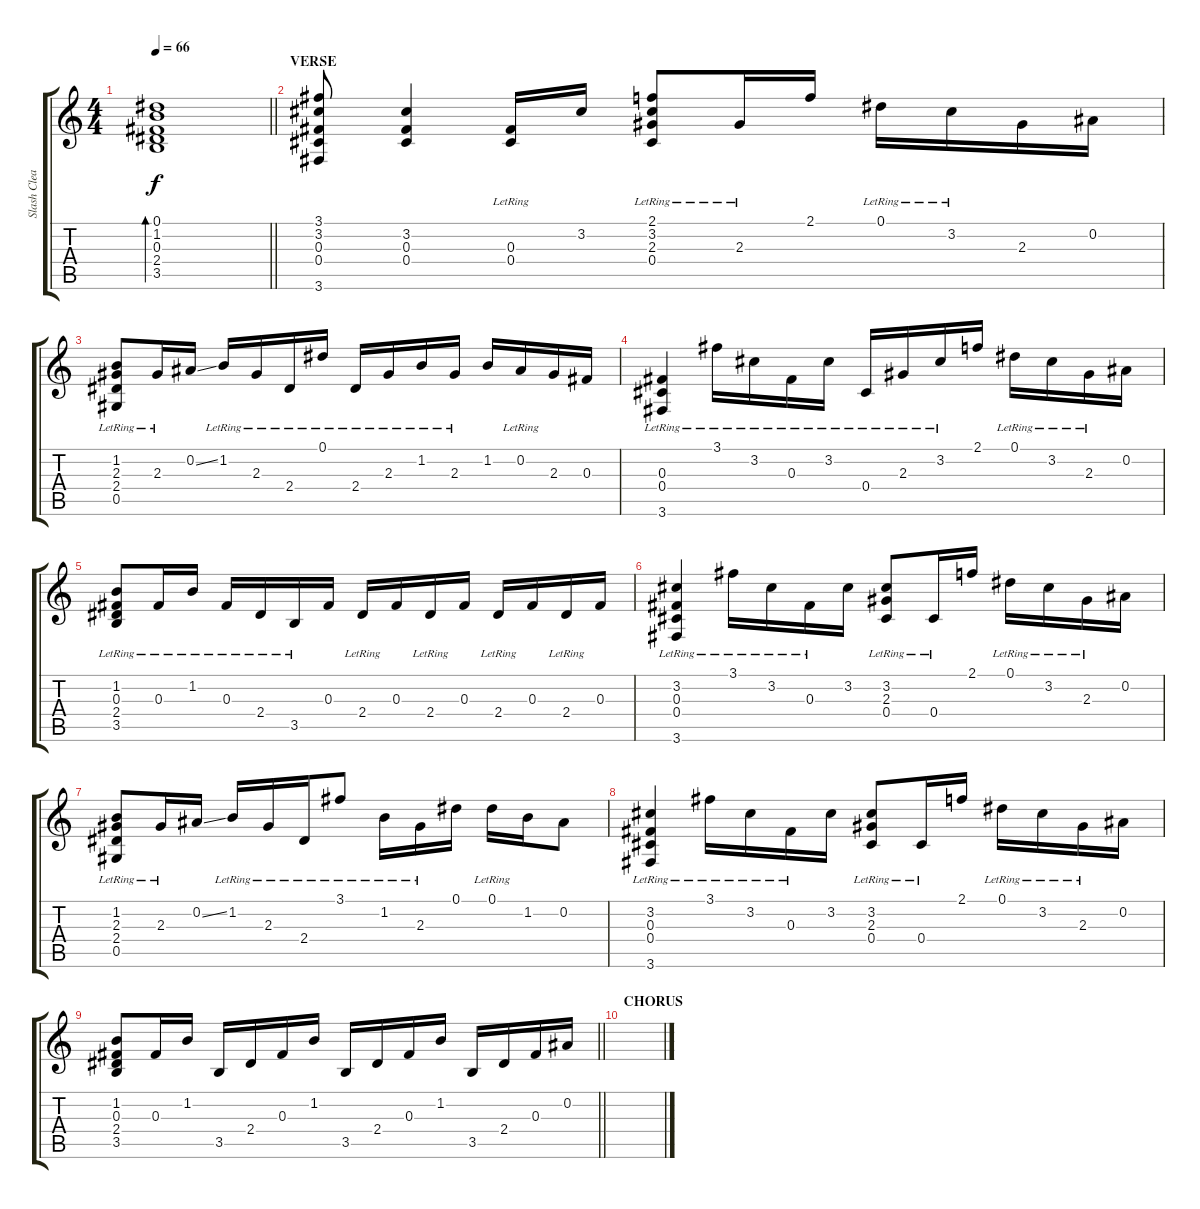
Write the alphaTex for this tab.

\track ("Slash Clean" "Slash Clea") {instrument overdrivenguitar}
\staff {score tabs}
\tuning (Eb4 Bb3 Gb3 Db3 Ab2 Eb2) {hide}
\ts (4 4)
\tempo 66
\clef g2
\barLineRight lightlight
\ks c
(0.1 1.2 0.3 2.4 3.5).1{bd 120 dy f} |
\section ("" "VERSE")
(3.1 3.2 0.3 0.4 3.6).8 (3.2 0.3 0.4).4 (0.3{lr} 0.4{lr}).16 3.2.16 (2.1{lr} 3.2{lr} 2.3 0.4).8 2.3{lr}.16 2.1.16 0.1{lr}.16 3.2{lr}.16 2.3.16 0.2.16 |
(1.2 2.3 2.4{lr} 0.5{lr}).8 2.3{lr}.16 0.2{ss}.16 1.2{lr}.16 2.3{lr}.16 2.4{lr}.16 0.1{lr}.16 2.4{lr}.16 2.3{lr}.16 1.2{lr}.16 2.3{lr}.16 1.2.16 0.2{lr}.16 2.3.16 0.3.16 |
(0.3{lr} 0.4{lr} 3.6{lr}).4 3.1{lr}.16 3.2{lr}.16 0.3{lr}.16 3.2{lr}.16 0.4{lr}.16 2.3{lr}.16 3.2{lr}.16 2.1.16 0.1{lr}.16 3.2{lr}.16 2.3{lr}.16 0.2.16 |
(1.2 0.3 2.4{lr} 3.5{lr}).8 0.3{lr}.16 1.2{lr}.16 0.3{lr}.16 2.4{lr}.16 3.5{lr}.16 0.3.16 2.4{lr}.16 0.3.16 2.4{lr}.16 0.3.16 2.4{lr}.16 0.3.16 2.4{lr}.16 0.3.16 |
(3.2{lr} 0.3{lr} 0.4{lr} 3.6{lr}).4 3.1{lr}.16 3.2{lr}.16 0.3{lr}.16 3.2.16 (3.2{lr} 2.3{lr} 0.4).8 0.4{lr}.16 2.1.16 0.1{lr}.16 3.2{lr}.16 2.3{lr}.16 0.2.16 |
(1.2 2.3 2.4{lr} 0.5{lr}).8 2.3{lr}.16 0.2{ss}.16 1.2{lr}.16 2.3{lr}.16 2.4{lr}.16 3.1{lr}.8 1.2{lr}.16 2.3{lr}.16 0.1.16 0.1{lr}.16 1.2.16 0.2.8 |
(3.2{lr} 0.3{lr} 0.4{lr} 3.6{lr}).4 3.1{lr}.16 3.2{lr}.16 0.3{lr}.16 3.2.16 (3.2{lr} 2.3{lr} 0.4).8 0.4{lr}.16 2.1.16 0.1{lr}.16 3.2{lr}.16 2.3{lr}.16 0.2.16 |
\barLineRight lightlight
(1.2 0.3 2.4 3.5).8 0.3.16 1.2.16 3.5.16 2.4.16 0.3.16 1.2.16 3.5.16 2.4.16 0.3.16 1.2.16 3.5.16 2.4.16 0.3.16 0.2.16 |
\section ("" "CHORUS")
